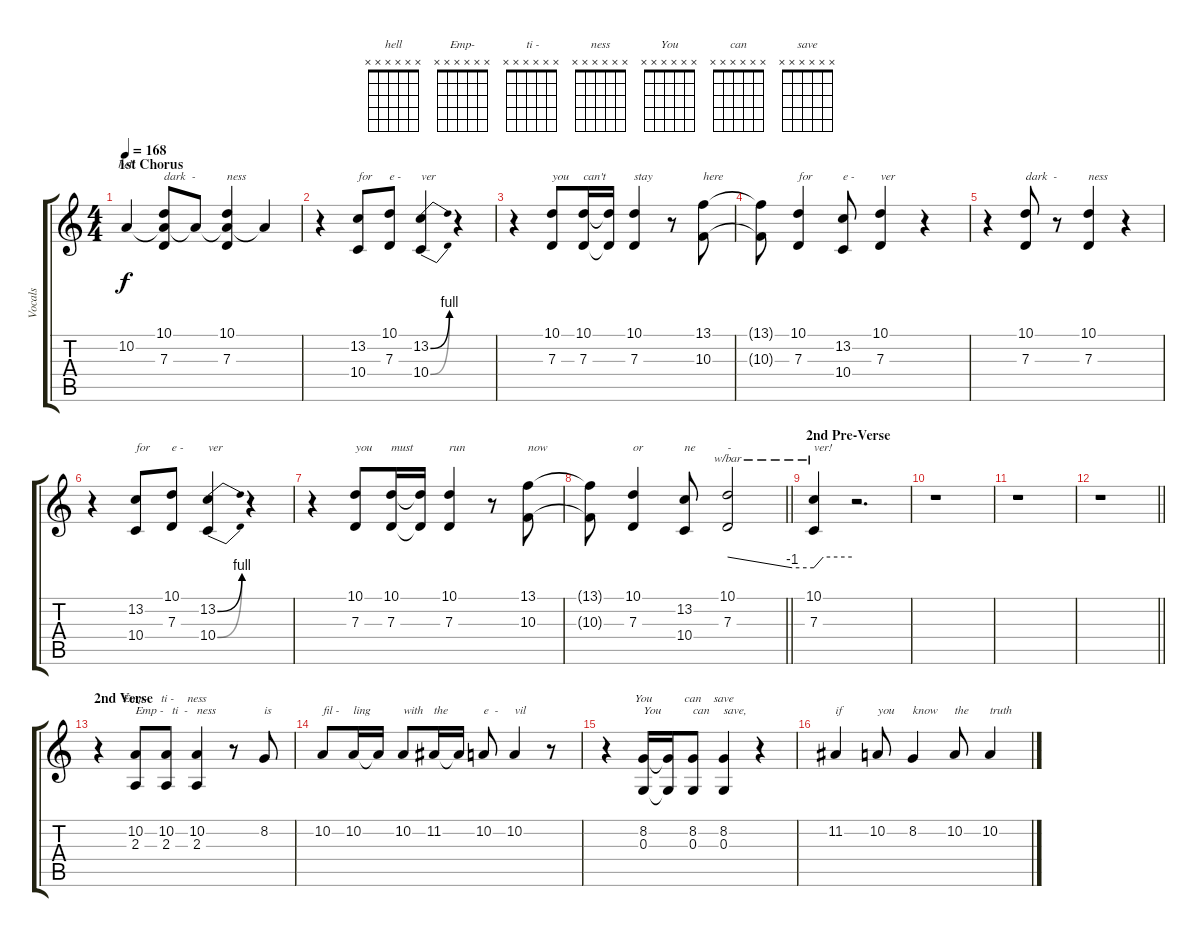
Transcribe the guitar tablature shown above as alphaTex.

\track ("Vocals" "Vocals") {instrument tenorsax}
\staff {score tabs}
\tuning (E4 B3 G3 D3 A2 D2) {hide}
\chord ("hell" x x x x x x) {firstfret 0}
\chord ("Emp-" x x x x x x) {firstfret 0}
\chord (" ti -" x x x x x x) {firstfret 0}
\chord ("ness" x x x x x x) {firstfret 0}
\chord ("You" x x x x x x) {firstfret 0}
\chord ("can" x x x x x x) {firstfret 0}
\chord ("save" x x x x x x) {firstfret 0}
\ts (4 4)
\section ("" "1st Chorus")
\tempo 168
\clef g2
\ks c
10.2.4{ch "hell" dy f} (10.1 10.2{t} 7.3).8{txt "dark  -"} 10.2{t}.8 (10.1 10.2{t} 7.3).4{txt "ness"} 10.2{t}.4 |
r.4 (13.2 10.4).8{txt "for"} (10.1 7.3).8{txt "e -"} (13.2{be (bend 0 0 60 4)} 10.4{be (bend 0 0 60 4)}).4{txt "ver"} r.4 |
r.4 (10.1 7.3).8{txt "you"} (10.1 7.3).16{txt "can't"} (10.1{t} 7.3{t}).16 (10.1 7.3).4{txt "stay"} r.8 (13.1 10.3).8{txt "here"} |
(13.1{t} 10.3{t}).8 (10.1 7.3).4{txt "for"} (13.2 10.4).8{txt "e -"} (10.1 7.3).4{txt "ver"} r.4 |
r.4 (10.1 7.3).8{txt "dark  -"} r.8 (10.1 7.3).4{txt "ness"} r.4 |
r.4 (13.2 10.4).8{txt "for"} (10.1 7.3).8{txt "e -"} (13.2{be (bend 0 0 60 4)} 10.4{be (bend 0 0 60 4)}).4{txt "ver"} r.4 |
r.4 (10.1 7.3).8{txt "you"} (10.1 7.3).16{txt "must"} (10.1{t} 7.3{t}).16 (10.1 7.3).4{txt "run"} r.8 (13.1 10.3).8{txt "now"} |
\barLineRight lightlight
(13.1{t} 10.3{t}).8 (10.1 7.3).4{txt "or"} (13.2 10.4).8{txt "ne "} (10.1 7.3).2{tbe (custom default 0 0 45 -4 60 -4) txt "-"} |
\section ("" "2nd Pre-Verse")
(10.1 7.3).4{tbe (custom default 0 -4 15 0 60 0) txt "ver!"} r.2{d} |
r.1 |
r.1 |
\barLineRight lightlight
r.1 |
\section ("" "2nd Verse")
r.4 (10.2 2.3).8{ch "Emp-" txt "Emp -"} (10.2 2.3).8{ch " ti -" txt "  ti  -"} (10.2 2.3).4{ch "ness" txt "ness"} r.8 8.2.8{txt "is"} |
10.2.8{txt "fil -"} 10.2.16{txt "ling"} 10.2{t}.16 10.2.8{txt "with"} 11.2.16{txt "the"} 11.2{t}.16 10.2.8{txt "e  -"} 10.2.4{txt "vil"} r.8 |
r.4 (8.2 0.3).16{ch "You" txt "You"} (8.2{t} 0.3{t}).16 (8.2 0.3).8{ch "can" txt "can"} (8.2 0.3).4{ch "save" txt "save,"} r.4 |
11.2.4{txt "if"} 10.2.8{txt "you"} 8.2.4{txt "know"} 10.2.8{txt "the"} 10.2.4{txt "truth"}
